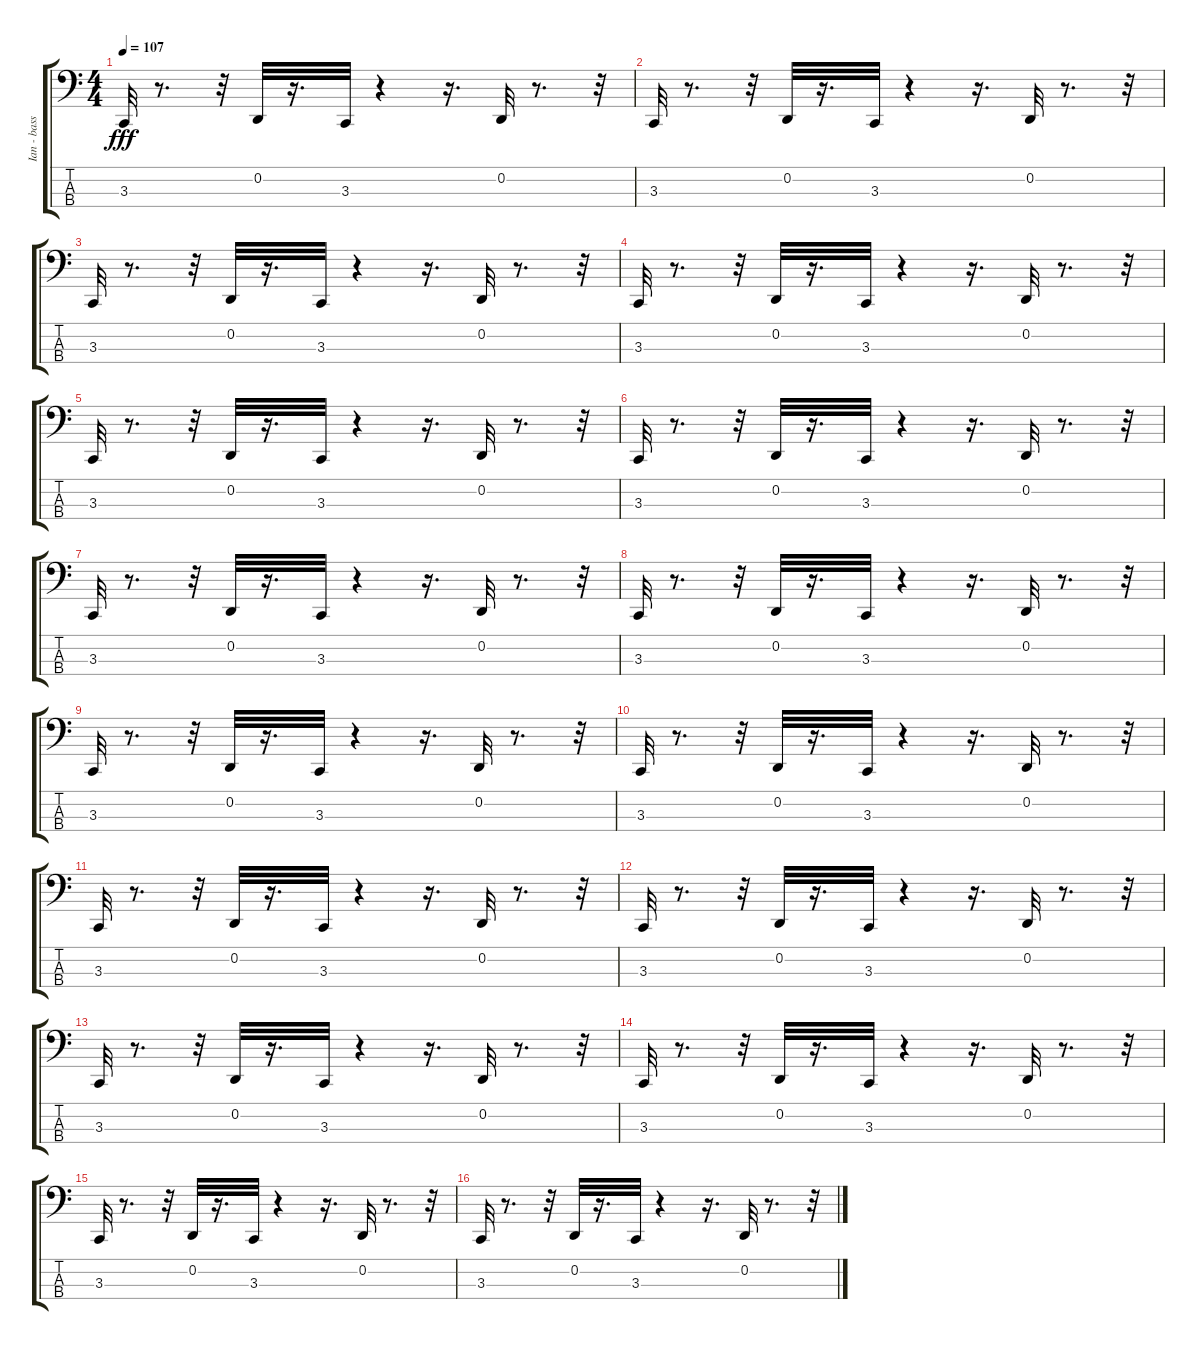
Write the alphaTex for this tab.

\track ("Ian - bass/snare/stick" "Ian - bass") {instrument acousticgrandpiano}
\staff {score tabs}
\tuning (G2 D2 A1 E1) {hide}
\ts (4 4)
\tempo 107
\clef f4
\ks c
3.3.32{dy fff} r.8{d} r.32 0.2.32 r.16{d} 3.3.32 r.4 r.16{d} 0.2.32 r.8{d} r.32 |
3.3.32 r.8{d} r.32 0.2.32 r.16{d} 3.3.32 r.4 r.16{d} 0.2.32 r.8{d} r.32 |
3.3.32 r.8{d} r.32 0.2.32 r.16{d} 3.3.32 r.4 r.16{d} 0.2.32 r.8{d} r.32 |
3.3.32 r.8{d} r.32 0.2.32 r.16{d} 3.3.32 r.4 r.16{d} 0.2.32 r.8{d} r.32 |
3.3.32 r.8{d} r.32 0.2.32 r.16{d} 3.3.32 r.4 r.16{d} 0.2.32 r.8{d} r.32 |
3.3.32 r.8{d} r.32 0.2.32 r.16{d} 3.3.32 r.4 r.16{d} 0.2.32 r.8{d} r.32 |
3.3.32 r.8{d} r.32 0.2.32 r.16{d} 3.3.32 r.4 r.16{d} 0.2.32 r.8{d} r.32 |
3.3.32 r.8{d} r.32 0.2.32 r.16{d} 3.3.32 r.4 r.16{d} 0.2.32 r.8{d} r.32 |
3.3.32 r.8{d} r.32 0.2.32 r.16{d} 3.3.32 r.4 r.16{d} 0.2.32 r.8{d} r.32 |
3.3.32 r.8{d} r.32 0.2.32 r.16{d} 3.3.32 r.4 r.16{d} 0.2.32 r.8{d} r.32 |
3.3.32 r.8{d} r.32 0.2.32 r.16{d} 3.3.32 r.4 r.16{d} 0.2.32 r.8{d} r.32 |
3.3.32 r.8{d} r.32 0.2.32 r.16{d} 3.3.32 r.4 r.16{d} 0.2.32 r.8{d} r.32 |
3.3.32 r.8{d} r.32 0.2.32 r.16{d} 3.3.32 r.4 r.16{d} 0.2.32 r.8{d} r.32 |
3.3.32 r.8{d} r.32 0.2.32 r.16{d} 3.3.32 r.4 r.16{d} 0.2.32 r.8{d} r.32 |
3.3.32 r.8{d} r.32 0.2.32 r.16{d} 3.3.32 r.4 r.16{d} 0.2.32 r.8{d} r.32 |
3.3.32 r.8{d} r.32 0.2.32 r.16{d} 3.3.32 r.4 r.16{d} 0.2.32 r.8{d} r.32
